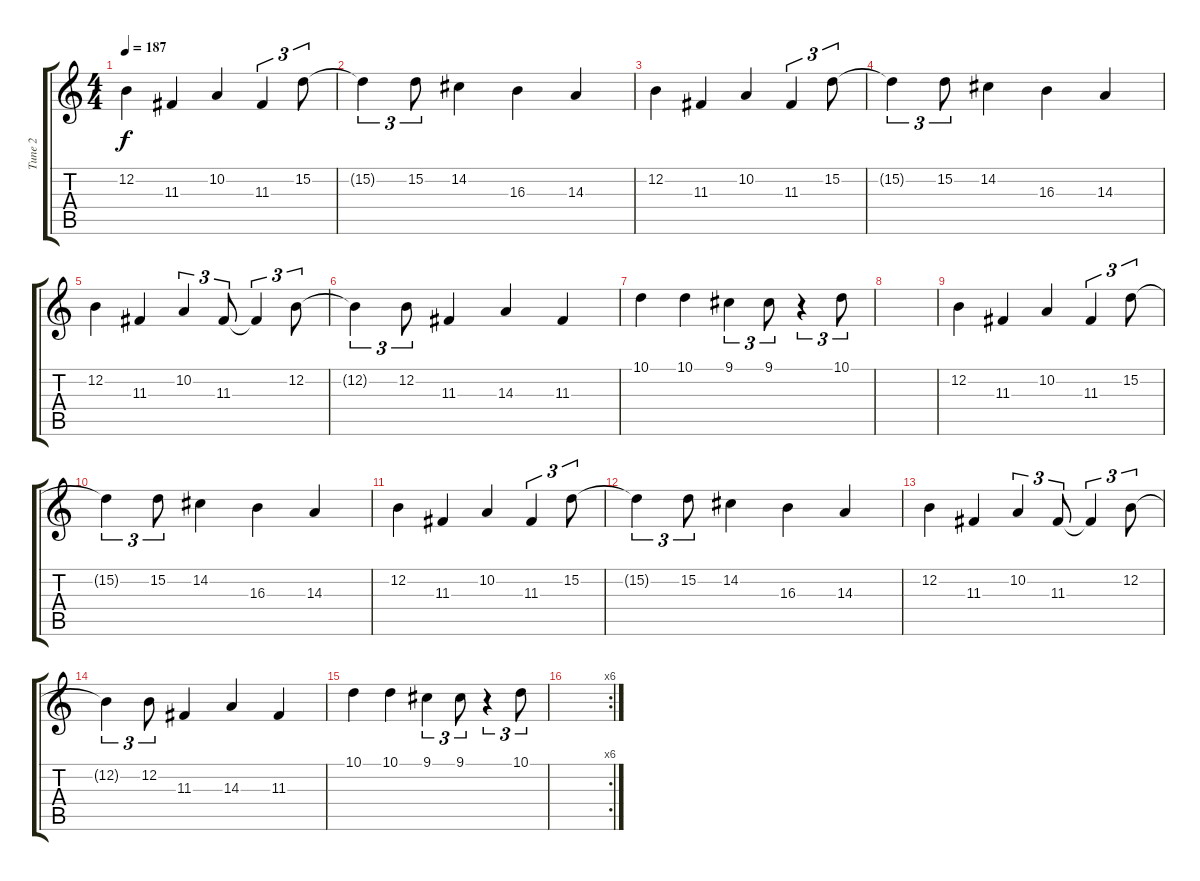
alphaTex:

\track ("Tune 2" "Tune 2") {instrument acousticgrandpiano}
\staff {score tabs}
\tuning (E4 B3 G3 D3 A2 E2) {hide}
\ts (4 4)
\tempo 187
\clef g2
\ks c
12.2.4{dy f} 11.3.4 10.2.4 11.3.4{tu (3 2)} 15.2.8{tu (3 2)} |
15.2{t}.4{tu (3 2)} 15.2.8{tu (3 2)} 14.2.4 16.3.4 14.3.4 |
12.2.4 11.3.4 10.2.4 11.3.4{tu (3 2)} 15.2.8{tu (3 2)} |
15.2{t}.4{tu (3 2)} 15.2.8{tu (3 2)} 14.2.4 16.3.4 14.3.4 |
12.2.4 11.3.4 10.2.4{tu (3 2)} 11.3.8{tu (3 2)} 11.3{t}.4{tu (3 2)} 12.2.8{tu (3 2)} |
12.2{t}.4{tu (3 2)} 12.2.8{tu (3 2)} 11.3.4 14.3.4 11.3.4 |
10.1.4 10.1.4 9.1.4{tu (3 2)} 9.1.8{tu (3 2)} r.4{tu (3 2)} 10.1.8{tu (3 2)} |
|
12.2.4 11.3.4 10.2.4 11.3.4{tu (3 2)} 15.2.8{tu (3 2)} |
15.2{t}.4{tu (3 2)} 15.2.8{tu (3 2)} 14.2.4 16.3.4 14.3.4 |
12.2.4 11.3.4 10.2.4 11.3.4{tu (3 2)} 15.2.8{tu (3 2)} |
15.2{t}.4{tu (3 2)} 15.2.8{tu (3 2)} 14.2.4 16.3.4 14.3.4 |
12.2.4 11.3.4 10.2.4{tu (3 2)} 11.3.8{tu (3 2)} 11.3{t}.4{tu (3 2)} 12.2.8{tu (3 2)} |
12.2{t}.4{tu (3 2)} 12.2.8{tu (3 2)} 11.3.4 14.3.4 11.3.4 |
10.1.4 10.1.4 9.1.4{tu (3 2)} 9.1.8{tu (3 2)} r.4{tu (3 2)} 10.1.8{tu (3 2)} |
\rc 6
